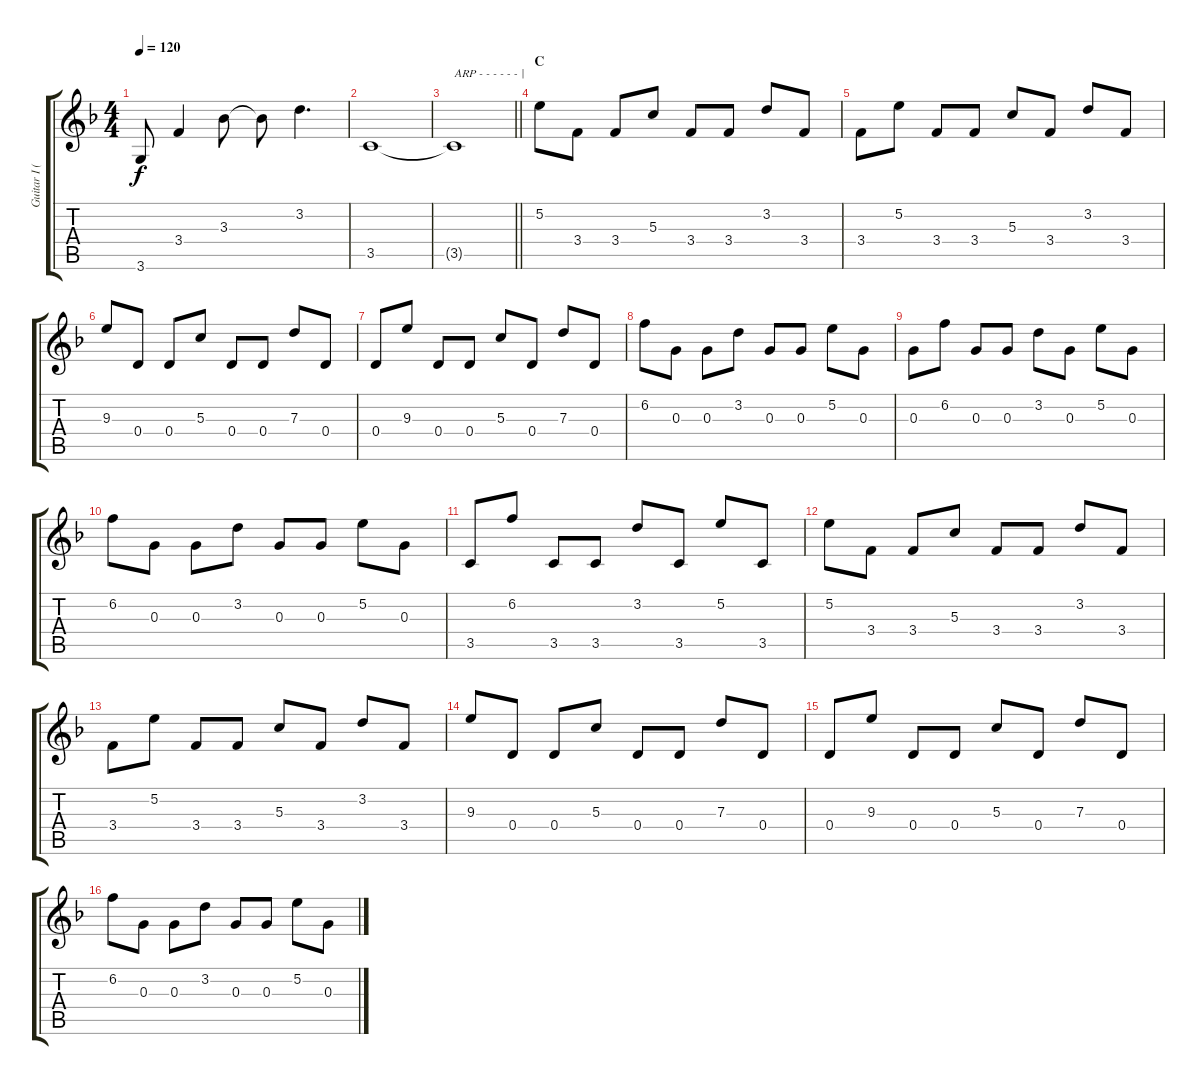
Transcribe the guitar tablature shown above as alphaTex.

\track ("Guitar I (Nakano Azusa)" "Guitar I (") {instrument overdrivenguitar}
\staff {score tabs}
\tuning (E4 B3 G3 D3 A2 E2) {hide}
\ts (4 4)
\tempo 120
\clef g2
\ks f
3.6.8{dy f} 3.4.4 3.3.8 3.3{t}.8 3.2.4{d} |
3.5.1 |
\barLineRight lightlight
3.5{t}.1{txt "ARP - - - - - - |"} |
\section ("" "C")
5.2.8 3.4.8 3.4.8 5.3.8 3.4.8 3.4.8 3.2.8 3.4.8 |
3.4.8 5.2.8 3.4.8 3.4.8 5.3.8 3.4.8 3.2.8 3.4.8 |
9.3.8 0.4.8 0.4.8 5.3.8 0.4.8 0.4.8 7.3.8 0.4.8 |
0.4.8 9.3.8 0.4.8 0.4.8 5.3.8 0.4.8 7.3.8 0.4.8 |
6.2.8 0.3.8 0.3.8 3.2.8 0.3.8 0.3.8 5.2.8 0.3.8 |
0.3.8 6.2.8 0.3.8 0.3.8 3.2.8 0.3.8 5.2.8 0.3.8 |
6.2.8 0.3.8 0.3.8 3.2.8 0.3.8 0.3.8 5.2.8 0.3.8 |
3.5.8 6.2.8 3.5.8 3.5.8 3.2.8 3.5.8 5.2.8 3.5.8 |
5.2.8 3.4.8 3.4.8 5.3.8 3.4.8 3.4.8 3.2.8 3.4.8 |
3.4.8 5.2.8 3.4.8 3.4.8 5.3.8 3.4.8 3.2.8 3.4.8 |
9.3.8 0.4.8 0.4.8 5.3.8 0.4.8 0.4.8 7.3.8 0.4.8 |
0.4.8 9.3.8 0.4.8 0.4.8 5.3.8 0.4.8 7.3.8 0.4.8 |
6.2.8 0.3.8 0.3.8 3.2.8 0.3.8 0.3.8 5.2.8 0.3.8
